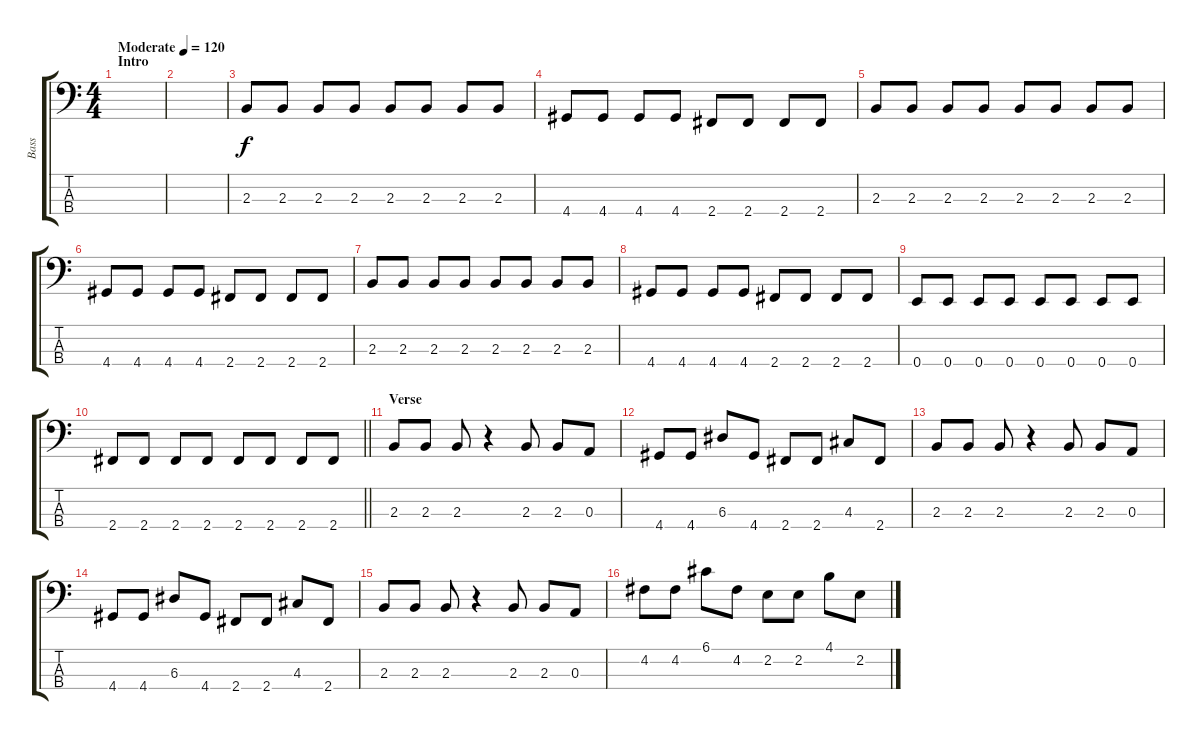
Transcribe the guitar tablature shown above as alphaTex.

\track ("Bass" "Bass") {instrument electricbasspick}
\staff {score tabs}
\tuning (G2 D2 A1 E1) {hide}
\ts (4 4)
\section ("" "Intro")
\tempo (120 "Moderate")
\clef f4
\ks c
|
|
2.3.8 2.3.8 2.3.8 2.3.8 2.3.8 2.3.8 2.3.8 2.3.8 |
4.4.8 4.4.8 4.4.8 4.4.8 2.4.8 2.4.8 2.4.8 2.4.8 |
2.3.8 2.3.8 2.3.8 2.3.8 2.3.8 2.3.8 2.3.8 2.3.8 |
4.4.8 4.4.8 4.4.8 4.4.8 2.4.8 2.4.8 2.4.8 2.4.8 |
2.3.8 2.3.8 2.3.8 2.3.8 2.3.8 2.3.8 2.3.8 2.3.8 |
4.4.8 4.4.8 4.4.8 4.4.8 2.4.8 2.4.8 2.4.8 2.4.8 |
0.4.8 0.4.8 0.4.8 0.4.8 0.4.8 0.4.8 0.4.8 0.4.8 |
\barLineRight lightlight
2.4.8 2.4.8 2.4.8 2.4.8 2.4.8 2.4.8 2.4.8 2.4.8 |
\section ("" "Verse")
2.3.8 2.3.8 2.3.8 r.4 2.3.8 2.3.8 0.3.8 |
4.4.8 4.4.8 6.3.8 4.4.8 2.4.8 2.4.8 4.3.8 2.4.8 |
2.3.8 2.3.8 2.3.8 r.4 2.3.8 2.3.8 0.3.8 |
4.4.8 4.4.8 6.3.8 4.4.8 2.4.8 2.4.8 4.3.8 2.4.8 |
2.3.8 2.3.8 2.3.8 r.4 2.3.8 2.3.8 0.3.8 |
4.2.8 4.2.8 6.1.8 4.2.8 2.2.8 2.2.8 4.1.8 2.2.8
